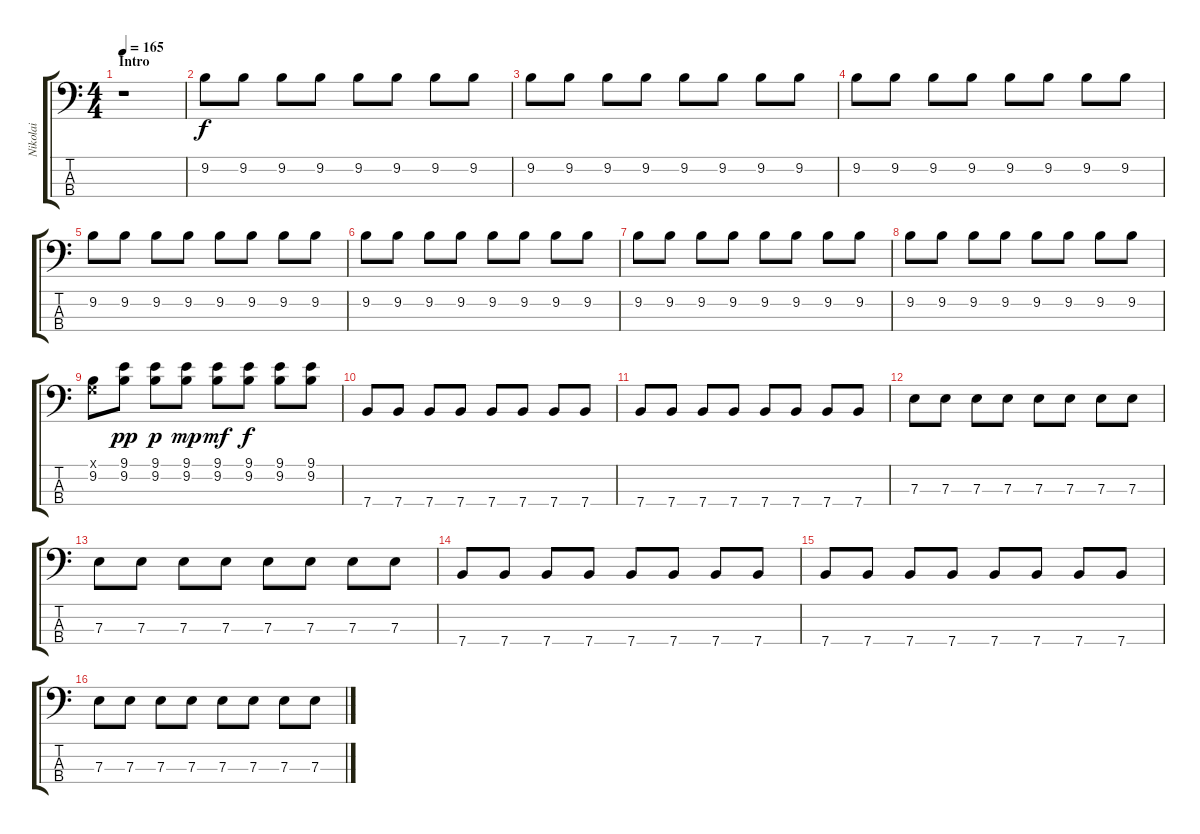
\track ("Nikolai" "Nikolai") {instrument electricbasspick}
\staff {score tabs}
\tuning (G2 D2 A1 E1) {hide}
\ts (4 4)
\section ("" "Intro")
\tempo 165
\clef f4
\ks c
r.1{dy f instrument electricbasspick} |
9.2.8 9.2.8 9.2.8 9.2.8 9.2.8 9.2.8 9.2.8 9.2.8 |
9.2.8 9.2.8 9.2.8 9.2.8 9.2.8 9.2.8 9.2.8 9.2.8 |
9.2.8 9.2.8 9.2.8 9.2.8 9.2.8 9.2.8 9.2.8 9.2.8 |
9.2.8 9.2.8 9.2.8 9.2.8 9.2.8 9.2.8 9.2.8 9.2.8 |
9.2.8 9.2.8 9.2.8 9.2.8 9.2.8 9.2.8 9.2.8 9.2.8 |
9.2.8 9.2.8 9.2.8 9.2.8 9.2.8 9.2.8 9.2.8 9.2.8 |
9.2.8 9.2.8 9.2.8 9.2.8 9.2.8 9.2.8 9.2.8 9.2.8 |
(0.1{x} 9.2).8 (9.1 9.2).8{dy pp} (9.1 9.2).8{dy p} (9.1 9.2).8{dy mp} (9.1 9.2).8{dy mf} (9.1 9.2).8{dy f} (9.1 9.2).8 (9.1 9.2).8 |
7.4.8 7.4.8 7.4.8 7.4.8 7.4.8 7.4.8 7.4.8 7.4.8 |
7.4.8 7.4.8 7.4.8 7.4.8 7.4.8 7.4.8 7.4.8 7.4.8 |
7.3.8 7.3.8 7.3.8 7.3.8 7.3.8 7.3.8 7.3.8 7.3.8 |
7.3.8 7.3.8 7.3.8 7.3.8 7.3.8 7.3.8 7.3.8 7.3.8 |
7.4.8 7.4.8 7.4.8 7.4.8 7.4.8 7.4.8 7.4.8 7.4.8 |
7.4.8 7.4.8 7.4.8 7.4.8 7.4.8 7.4.8 7.4.8 7.4.8 |
7.3.8 7.3.8 7.3.8 7.3.8 7.3.8 7.3.8 7.3.8 7.3.8
